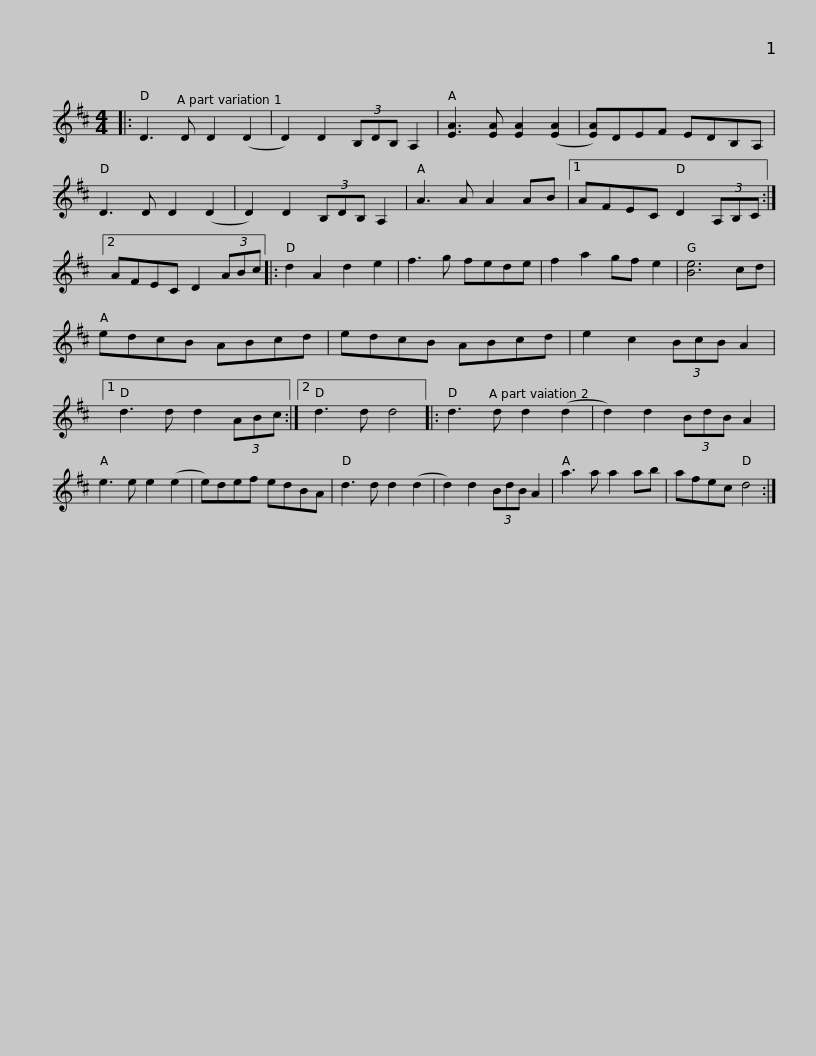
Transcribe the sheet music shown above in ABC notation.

X:1
L:1/8
M:4/4
I:linebreak $
K:D
V:1 treble
V:1
|: D3 D D2 (D2 | D2) D2 (3B,DB, A,2 | [EA]3 [EA] [EA]2 ([EA]2 | [EA])DEF EDB,A, | D3 D D2 (D2 | %5
 D2) D2 (3B,DB, A,2 |$ A3 A A2 AB |1 AFEC D2 (3A,B,C :|2 AFEC D2 (3ABc |: d2 A2 d2 e2 | %10
 f3 g fede | f2 a2 gf e2 | [Be]6 cd |$ edcB ABcd | edcB ABcd | %15
 e2 c2 (3BcB A2 |1 d3 d d2 (3ABc :|2 d3 d d4 |: d3 d d2 (d2 | d2) d2 (3BdB A2 |$ %20
 e3 e e2 (e2 | e)def edBA | d3 d d2 (d2 | d2) d2 (3BdB A2 | a3 a a2 ab | %25
 afec d4 :| %26
